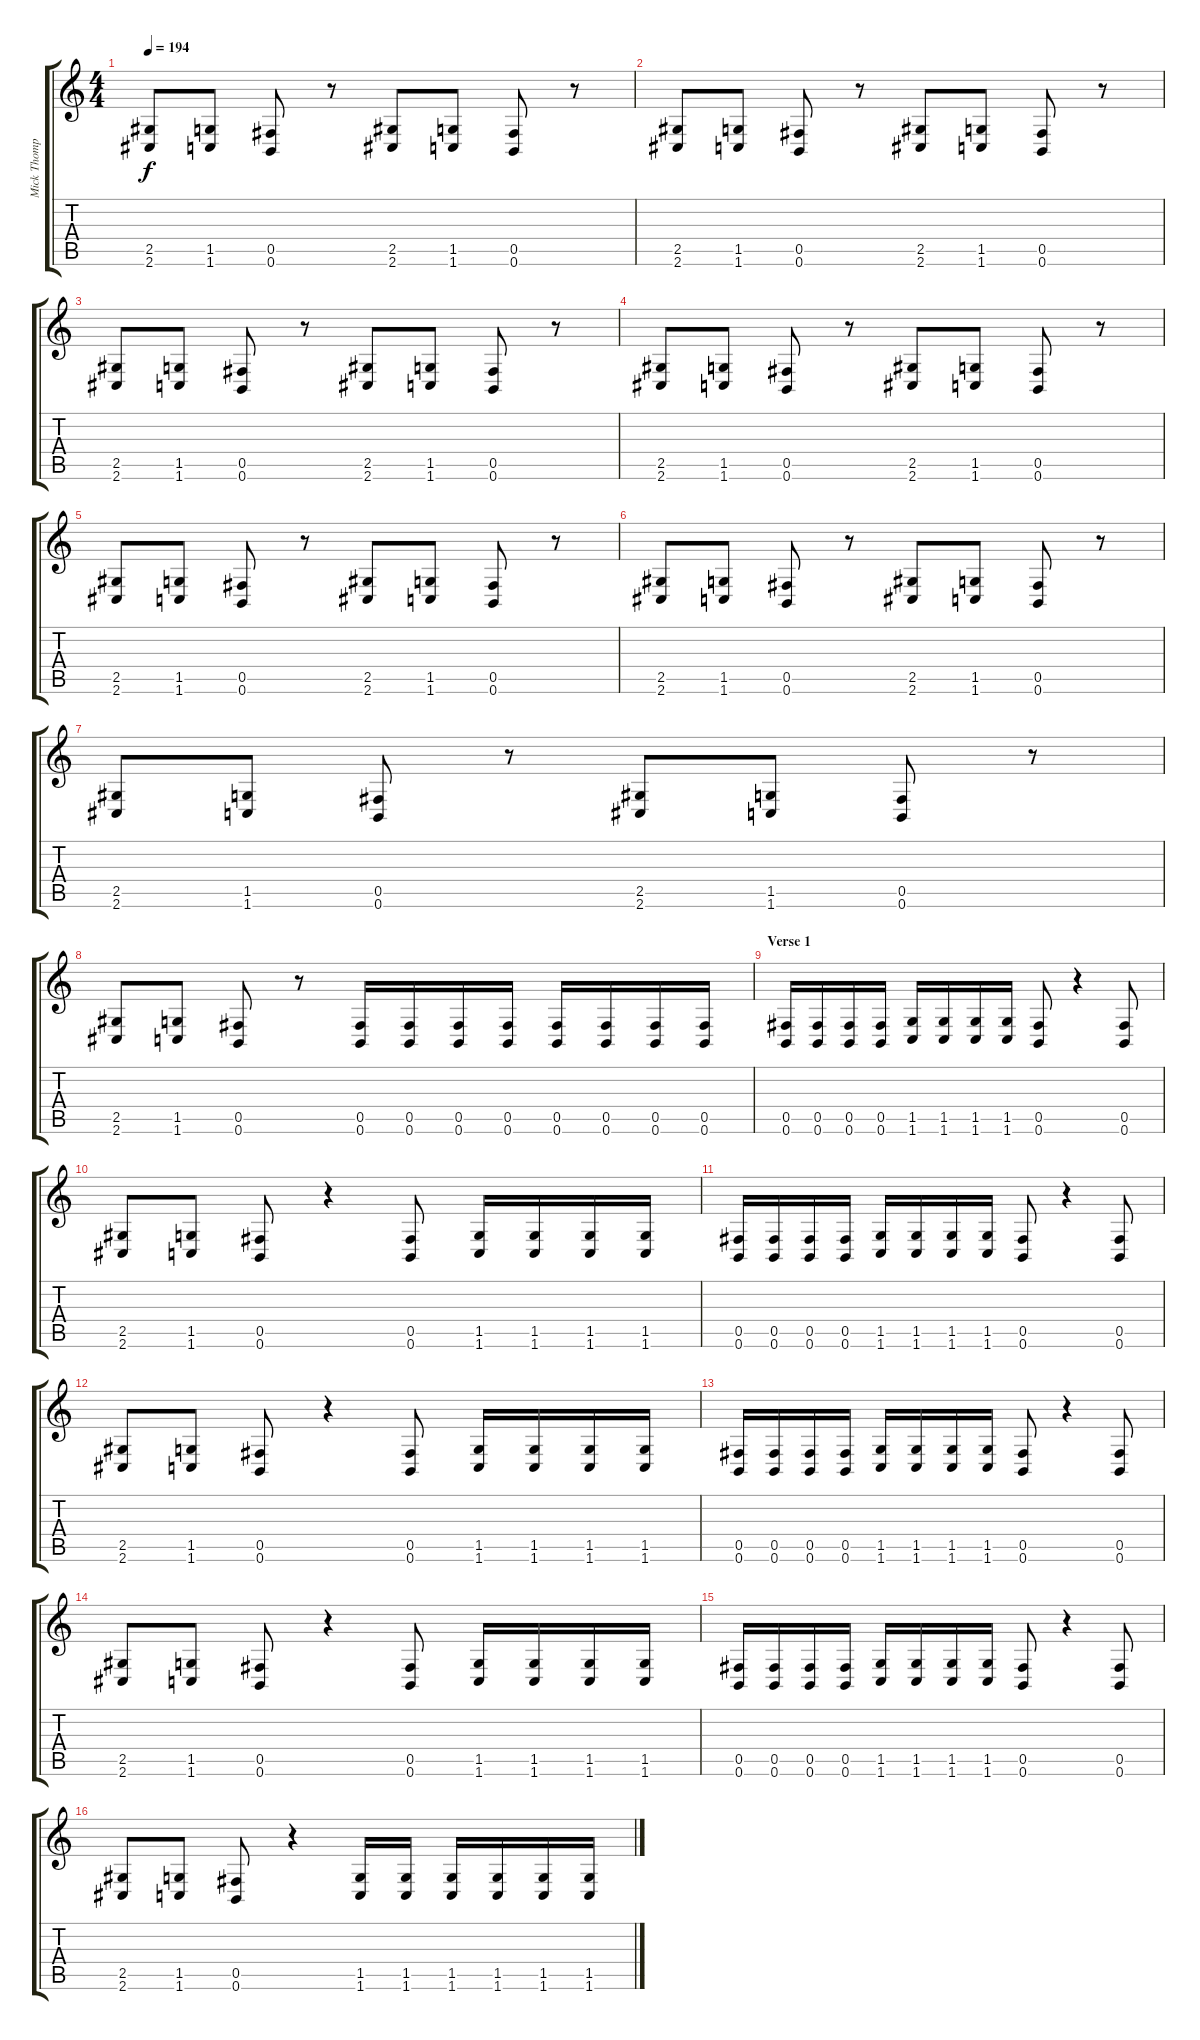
\track ("Mick Thompson" "Mick Thomp") {instrument overdrivenguitar}
\staff {score tabs}
\tuning (Db4 Ab3 E3 B2 Gb2 B1) {hide}
\ts (4 4)
\tempo 194
\clef g2
\ks c
(2.5 2.6).8{dy f} (1.5 1.6).8 (0.5 0.6).8 r.8 (2.5 2.6).8 (1.5 1.6).8 (0.5 0.6).8 r.8 |
(2.5 2.6).8 (1.5 1.6).8 (0.5 0.6).8 r.8 (2.5 2.6).8 (1.5 1.6).8 (0.5 0.6).8 r.8 |
(2.5 2.6).8 (1.5 1.6).8 (0.5 0.6).8 r.8 (2.5 2.6).8 (1.5 1.6).8 (0.5 0.6).8 r.8 |
(2.5 2.6).8 (1.5 1.6).8 (0.5 0.6).8 r.8 (2.5 2.6).8 (1.5 1.6).8 (0.5 0.6).8 r.8 |
(2.5 2.6).8 (1.5 1.6).8 (0.5 0.6).8 r.8 (2.5 2.6).8 (1.5 1.6).8 (0.5 0.6).8 r.8 |
(2.5 2.6).8 (1.5 1.6).8 (0.5 0.6).8 r.8 (2.5 2.6).8 (1.5 1.6).8 (0.5 0.6).8 r.8 |
(2.5 2.6).8 (1.5 1.6).8 (0.5 0.6).8 r.8 (2.5 2.6).8 (1.5 1.6).8 (0.5 0.6).8 r.8 |
(2.5 2.6).8 (1.5 1.6).8 (0.5 0.6).8 r.8 (0.5 0.6).16 (0.5 0.6).16 (0.5 0.6).16 (0.5 0.6).16 (0.5 0.6).16 (0.5 0.6).16 (0.5 0.6).16 (0.5 0.6).16 |
\section ("" "Verse 1")
(0.5 0.6).16 (0.5 0.6).16 (0.5 0.6).16 (0.5 0.6).16 (1.5 1.6).16 (1.5 1.6).16 (1.5 1.6).16 (1.5 1.6).16 (0.5 0.6).8 r.4 (0.5 0.6).8 |
(2.5 2.6).8 (1.5 1.6).8 (0.5 0.6).8 r.4 (0.5 0.6).8 (1.5 1.6).16 (1.5 1.6).16 (1.5 1.6).16 (1.5 1.6).16 |
(0.5 0.6).16 (0.5 0.6).16 (0.5 0.6).16 (0.5 0.6).16 (1.5 1.6).16 (1.5 1.6).16 (1.5 1.6).16 (1.5 1.6).16 (0.5 0.6).8 r.4 (0.5 0.6).8 |
(2.5 2.6).8 (1.5 1.6).8 (0.5 0.6).8 r.4 (0.5 0.6).8 (1.5 1.6).16 (1.5 1.6).16 (1.5 1.6).16 (1.5 1.6).16 |
(0.5 0.6).16 (0.5 0.6).16 (0.5 0.6).16 (0.5 0.6).16 (1.5 1.6).16 (1.5 1.6).16 (1.5 1.6).16 (1.5 1.6).16 (0.5 0.6).8 r.4 (0.5 0.6).8 |
(2.5 2.6).8 (1.5 1.6).8 (0.5 0.6).8 r.4 (0.5 0.6).8 (1.5 1.6).16 (1.5 1.6).16 (1.5 1.6).16 (1.5 1.6).16 |
(0.5 0.6).16 (0.5 0.6).16 (0.5 0.6).16 (0.5 0.6).16 (1.5 1.6).16 (1.5 1.6).16 (1.5 1.6).16 (1.5 1.6).16 (0.5 0.6).8 r.4 (0.5 0.6).8 |
(2.5 2.6).8 (1.5 1.6).8 (0.5 0.6).8 r.4 (1.5 1.6).16 (1.5 1.6).16 (1.5 1.6).16 (1.5 1.6).16 (1.5 1.6).16 (1.5 1.6).16
